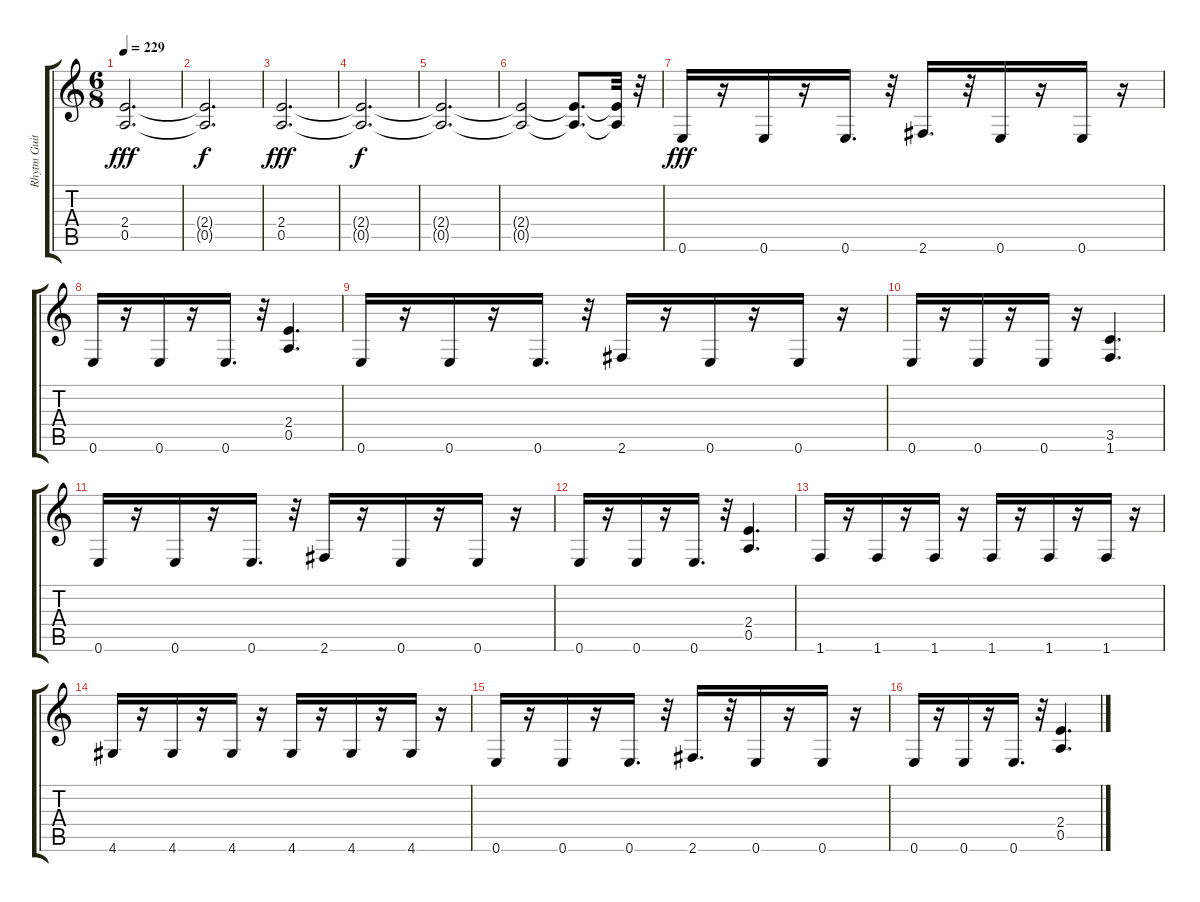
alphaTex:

\track ("Rhytm Guitar1" "Rhytm Guit") {instrument overdrivenguitar}
\staff {score tabs}
\tuning (E4 B3 G3 D3 A2 E2) {hide}
\ts (6 8)
\tempo 229
\clef g2
\ks c
(2.4 0.5).2{d dy fff} |
(2.4{t} 0.5{t}).2{d dy f} |
(2.4 0.5).2{d dy fff} |
(2.4{t} 0.5{t}).2{d dy f} |
(2.4{t} 0.5{t}).2{d} |
(2.4{t} 0.5{t}).2 (2.4{t} 0.5{t}).8{d} (2.4{t} 0.5{t}).32 r.32 |
0.6.16{dy fff} r.16 0.6.16 r.16 0.6.16{d} r.32 2.6.16{d} r.32 0.6.16 r.16 0.6.16 r.16 |
0.6.16 r.16 0.6.16 r.16 0.6.16{d} r.32 (2.4 0.5).4{d} |
0.6.16 r.16 0.6.16 r.16 0.6.16{d} r.32 2.6.16 r.16 0.6.16 r.16 0.6.16 r.16 |
0.6.16 r.16 0.6.16 r.16 0.6.16 r.16 (3.5 1.6).4{d} |
0.6.16 r.16 0.6.16 r.16 0.6.16{d} r.32 2.6.16 r.16 0.6.16 r.16 0.6.16 r.16 |
0.6.16 r.16 0.6.16 r.16 0.6.16{d} r.32 (2.4 0.5).4{d} |
1.6.16 r.16 1.6.16 r.16 1.6.16 r.16 1.6.16 r.16 1.6.16 r.16 1.6.16 r.16 |
4.6.16 r.16 4.6.16 r.16 4.6.16 r.16 4.6.16 r.16 4.6.16 r.16 4.6.16 r.16 |
0.6.16 r.16 0.6.16 r.16 0.6.16{d} r.32 2.6.16{d} r.32 0.6.16 r.16 0.6.16 r.16 |
0.6.16 r.16 0.6.16 r.16 0.6.16{d} r.32 (2.4 0.5).4{d}
